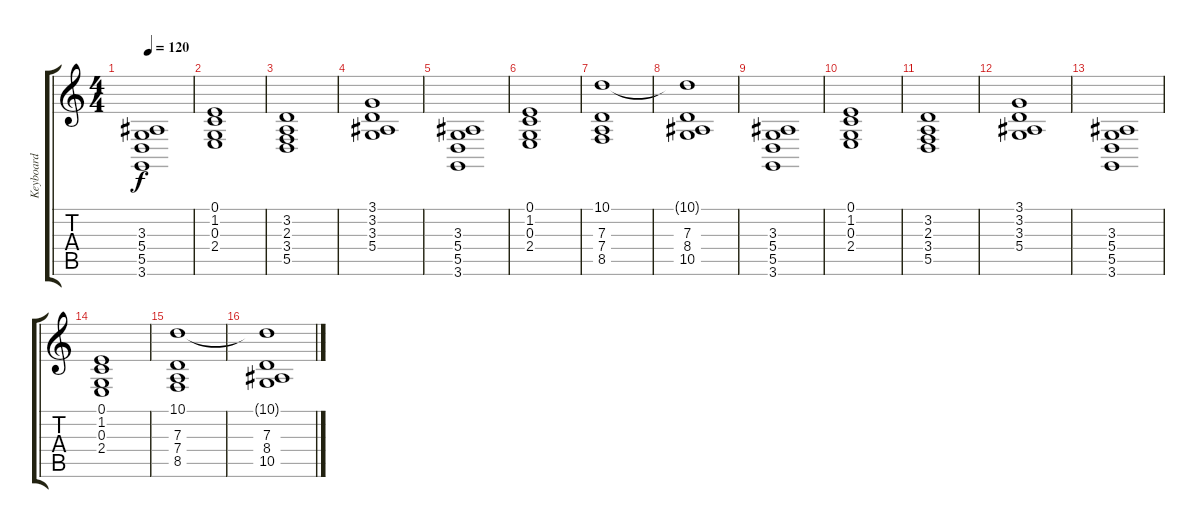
\track ("Keyboard" "Keyboard") {instrument violin}
\staff {score tabs}
\tuning (E4 B3 G3 D3 A2 E2) {hide}
\ts (4 4)
\tempo 120
\clef g2
\ks c
(3.3 5.4 5.5 3.6).1{dy f instrument stringensemble1} |
(0.1 1.2 0.3 2.4).1 |
(3.2 2.3 3.4 5.5).1 |
(3.1 3.2 3.3 5.4).1 |
(3.3 5.4 5.5 3.6).1 |
(0.1 1.2 0.3 2.4).1 |
(10.1 7.3 7.4 8.5).1 |
(10.1{t} 7.3 8.4 10.5).1 |
(3.3 5.4 5.5 3.6).1{instrument violin} |
(0.1 1.2 0.3 2.4).1 |
(3.2 2.3 3.4 5.5).1 |
(3.1 3.2 3.3 5.4).1 |
(3.3 5.4 5.5 3.6).1 |
(0.1 1.2 0.3 2.4).1 |
(10.1 7.3 7.4 8.5).1 |
(10.1{t} 7.3 8.4 10.5).1
